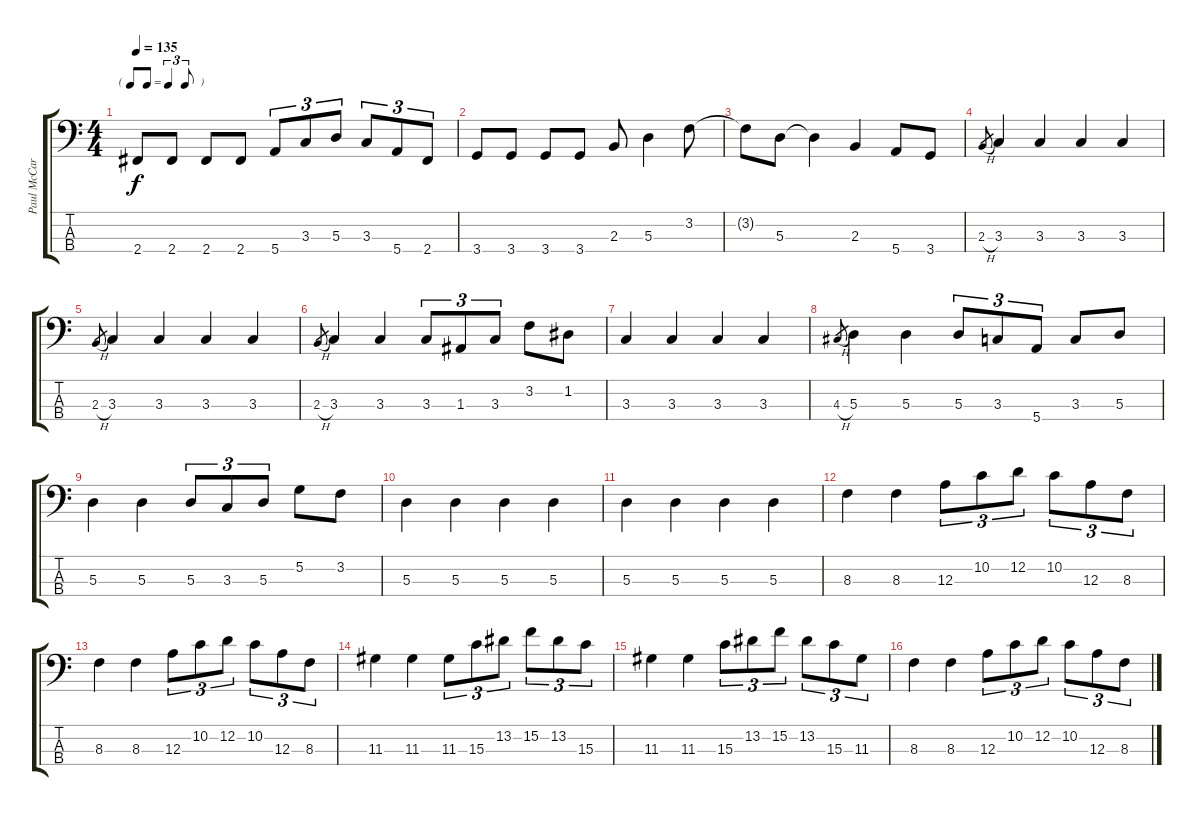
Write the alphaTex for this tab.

\track ("Paul McCartney" "Paul McCar") {instrument electricbassfinger}
\staff {score tabs}
\tuning (G2 D2 A1 E1) {hide}
\ts (4 4)
\tf triplet8th
\tempo 135
\clef f4
\ks c
2.4.8{dy f} 2.4.8 2.4.8 2.4.8 5.4.8{tu (3 2)} 3.3.8{tu (3 2)} 5.3.8{tu (3 2)} 3.3.8{tu (3 2)} 5.4.8{tu (3 2)} 2.4.8{tu (3 2)} |
3.4.8 3.4.8 3.4.8 3.4.8 2.3.8 5.3.4 3.2.8 |
3.2{t}.8 5.3.8 5.3{t}.4 2.3.4 5.4.8 3.4.8 |
2.3{h}.8{gr} 3.3.4 3.3.4 3.3.4 3.3.4 |
2.3{h}.8{gr} 3.3.4 3.3.4 3.3.4 3.3.4 |
2.3{h}.8{gr} 3.3.4 3.3.4 3.3.8{tu (3 2)} 1.3.8{tu (3 2)} 3.3.8{tu (3 2)} 3.2.8 1.2.8 |
3.3.4 3.3.4 3.3.4 3.3.4 |
4.3{h}.8{gr} 5.3.4 5.3.4 5.3.8{tu (3 2)} 3.3.8{tu (3 2)} 5.4.8{tu (3 2)} 3.3.8 5.3.8 |
5.3.4 5.3.4 5.3.8{tu (3 2)} 3.3.8{tu (3 2)} 5.3.8{tu (3 2)} 5.2.8 3.2.8 |
5.3.4 5.3.4 5.3.4 5.3.4 |
5.3.4 5.3.4 5.3.4 5.3.4 |
8.3.4 8.3.4 12.3.8{tu (3 2)} 10.2.8{tu (3 2)} 12.2.8{tu (3 2)} 10.2.8{tu (3 2)} 12.3.8{tu (3 2)} 8.3.8{tu (3 2)} |
8.3.4 8.3.4 12.3.8{tu (3 2)} 10.2.8{tu (3 2)} 12.2.8{tu (3 2)} 10.2.8{tu (3 2)} 12.3.8{tu (3 2)} 8.3.8{tu (3 2)} |
11.3.4 11.3.4 11.3.8{tu (3 2)} 15.3.8{tu (3 2)} 13.2.8{tu (3 2)} 15.2.8{tu (3 2)} 13.2.8{tu (3 2)} 15.3.8{tu (3 2)} |
11.3.4 11.3.4 15.3.8{tu (3 2)} 13.2.8{tu (3 2)} 15.2.8{tu (3 2)} 13.2.8{tu (3 2)} 15.3.8{tu (3 2)} 11.3.8{tu (3 2)} |
8.3.4 8.3.4 12.3.8{tu (3 2)} 10.2.8{tu (3 2)} 12.2.8{tu (3 2)} 10.2.8{tu (3 2)} 12.3.8{tu (3 2)} 8.3.8{tu (3 2)}
